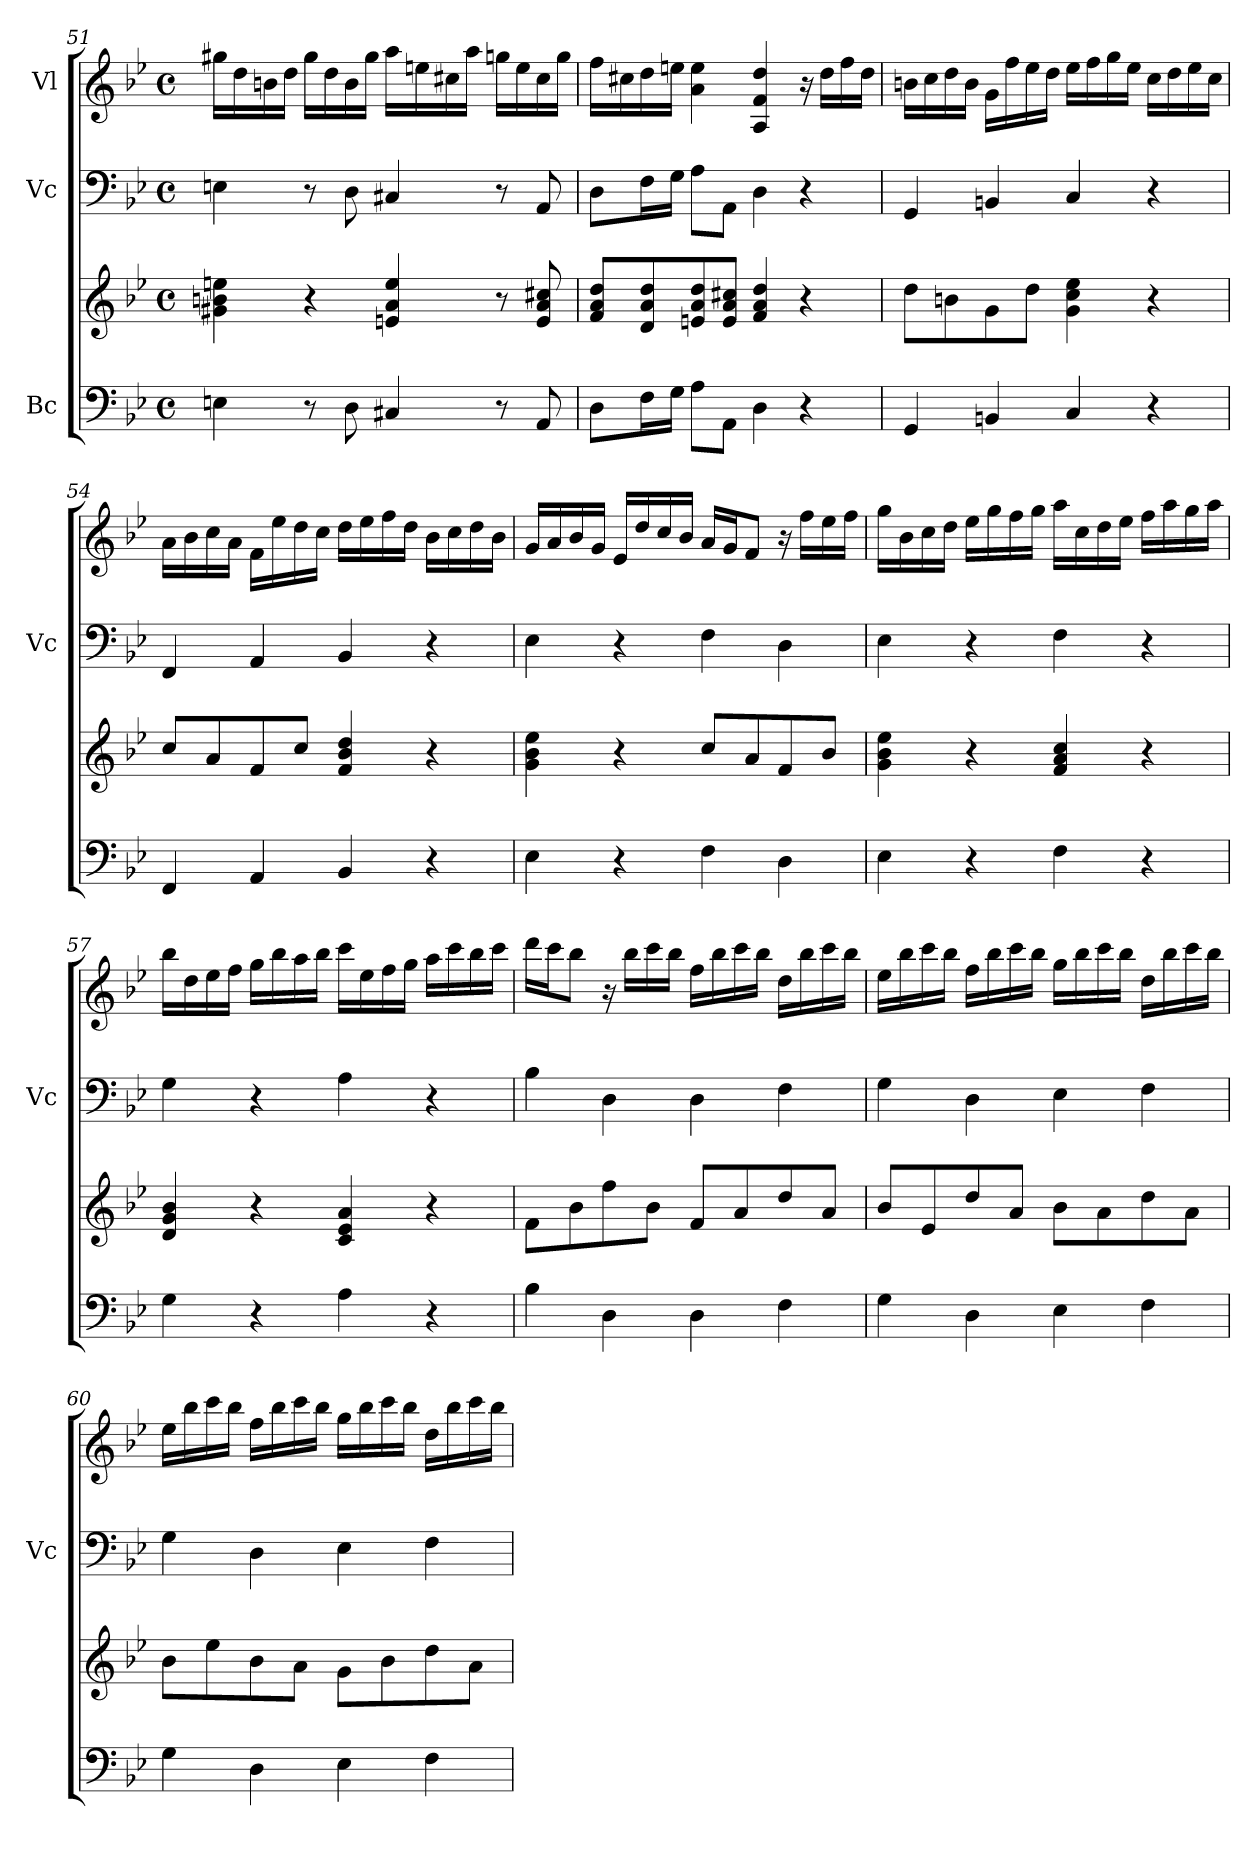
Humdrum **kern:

**kern	**kern	**kern	**kern
*part3	*part3	*part2	*part1
*staff4	*staff3	*staff2	*staff1
*I"Bc	*	*I"Vc	*I"Vl
*	*	*I'Vc	*
*clefF4	*clefG2	*clefF4	*clefG2
*k[b-e-]	*k[b-e-]	*k[b-e-]	*k[b-e-]
*M4/4	*M4/4	*M4/4	*M4/4
*met(c)	*met(c)	*met(c)	*met(c)
=51	=51	=51	=51
4En\	4g#X\ 4bn\ 4een\	4En\	16gg#X\LL
.	.	.	16dd\
.	.	.	16bn\
.	.	.	16dd\JJ
8r	4r	8r	16gg#\LL
.	.	.	16dd\
8D\	.	8D\	16b\
.	.	.	16gg#\JJ
4C#X/	4en/ 4a/ 4ee/	4C#X/	16aa\LL
.	.	.	16een\
.	.	.	16cc#X\
.	.	.	16aa\JJ
8r	8r	8r	16ggn\LL
.	.	.	16ee\
8AA/	8e/ 8a/ 8cc#X/	8AA/	16cc#\
.	.	.	16gg\JJ
=52	=52	=52	=52
8D\L	8f/ 8a/ 8dd/L	8D\L	16ff\LL
.	.	.	16cc#X\
16F\L	8d/ 8a/ 8dd/	16F\L	16dd\
16G\JJ	.	16G\JJ	16een\JJ
8A\L	8en/ 8a/ 8dd/	8A\L	4a\ 4ee\
8AA\J	8e/ 8a/ 8cc#X/J	8AA\J	.
4D\	4f/ 4a/ 4dd/	4D\	4A/ 4f/ 4dd/
4r	4r	4r	16r
.	.	.	16dd\LL
.	.	.	16ff\
.	.	.	16dd\JJ
!!LO:LB:g=z
=53	=53	=53	=53
4GG/	8dd\L	4GG/	16bn\LL
.	.	.	16cc\
.	8bn\	.	16dd\
.	.	.	16b\JJ
4BBn/	8g\	4BBn/	16g\LL
.	.	.	16ff\
.	8dd\J	.	16ee-\
.	.	.	16dd\JJ
4C/	4g\ 4cc\ 4ee-\	4C/	16ee-\LL
.	.	.	16ff\
.	.	.	16gg\
.	.	.	16ee-\JJ
4r	4r	4r	16cc\LL
.	.	.	16dd\
.	.	.	16ee-\
.	.	.	16cc\JJ
=54	=54	=54	=54
4FF/	8cc/L	4FF/	16a\LL
.	.	.	16b-\
.	8a/	.	16cc\
.	.	.	16a\JJ
4AA/	8f/	4AA/	16f\LL
.	.	.	16ee-\
.	8cc/J	.	16dd\
.	.	.	16cc\JJ
4BB-/	4f/ 4b-/ 4dd/	4BB-/	16dd\LL
.	.	.	16ee-\
.	.	.	16ff\
.	.	.	16dd\JJ
4r	4r	4r	16b-\LL
.	.	.	16cc\
.	.	.	16dd\
.	.	.	16b-\JJ
=55	=55	=55	=55
4E-\	4g\ 4b-\ 4ee-\	4E-\	16g/LL
.	.	.	16a/
.	.	.	16b-/
.	.	.	16g/JJ
4r	4r	4r	16e-/LL
.	.	.	16dd/
.	.	.	16cc/
.	.	.	16b-/JJ
4F\	8cc/L	4F\	16a/LL
.	.	.	16g/J
.	8a/	.	8f/J
4D\	8f/	4D\	16r
.	.	.	16ff\LL
.	8b-/J	.	16ee-\
.	.	.	16ff\JJ
=56	=56	=56	=56
4E-\	4g\ 4b-\ 4ee-\	4E-\	16gg\LL
.	.	.	16b-\
.	.	.	16cc\
.	.	.	16dd\JJ
4r	4r	4r	16ee-\LL
.	.	.	16gg\
.	.	.	16ff\
.	.	.	16gg\JJ
4F\	4f/ 4a/ 4cc/	4F\	16aa\LL
.	.	.	16cc\
.	.	.	16dd\
.	.	.	16ee-\JJ
4r	4r	4r	16ff\LL
.	.	.	16aa\
.	.	.	16gg\
.	.	.	16aa\JJ
!!LO:LB:g=z
=57	=57	=57	=57
4G\	4d/ 4g/ 4b-/	4G\	16bb-\LL
.	.	.	16dd\
.	.	.	16ee-\
.	.	.	16ff\JJ
4r	4r	4r	16gg\LL
.	.	.	16bb-\
.	.	.	16aa\
.	.	.	16bb-\JJ
4A\	4c/ 4e-/ 4a/	4A\	16ccc\LL
.	.	.	16ee-\
.	.	.	16ff\
.	.	.	16gg\JJ
4r	4r	4r	16aa\LL
.	.	.	16ccc\
.	.	.	16bb-\
.	.	.	16ccc\JJ
=58	=58	=58	=58
4B-\	8f\L	4B-\	16ddd\LL
.	.	.	16ccc\J
.	8b-\	.	8bb-\J
4D\	8ff\	4D\	16r
.	.	.	16bb-\LL
.	8b-\J	.	16ccc\
.	.	.	16bb-\JJ
4D\	8f/L	4D\	16ff\LL
.	.	.	16bb-\
.	8a/	.	16ccc\
.	.	.	16bb-\JJ
4F\	8dd/	4F\	16dd\LL
.	.	.	16bb-\
.	8a/J	.	16ccc\
.	.	.	16bb-\JJ
=59	=59	=59	=59
4G\	8b-/L	4G\	16ee-\LL
.	.	.	16bb-\
.	8e-/	.	16ccc\
.	.	.	16bb-\JJ
4D\	8dd/	4D\	16ff\LL
.	.	.	16bb-\
.	8a/J	.	16ccc\
.	.	.	16bb-\JJ
4E-\	8b-\L	4E-\	16gg\LL
.	.	.	16bb-\
.	8a\	.	16ccc\
.	.	.	16bb-\JJ
4F\	8dd\	4F\	16dd\LL
.	.	.	16bb-\
.	8a\J	.	16ccc\
.	.	.	16bb-\JJ
!!LO:PB:g=z
=60	=60	=60	=60
4G\	8b-\L	4G\	16ee-\LL
.	.	.	16bb-\
.	8ee-\	.	16ccc\
.	.	.	16bb-\JJ
4D\	8b-\	4D\	16ff\LL
.	.	.	16bb-\
.	8a\J	.	16ccc\
.	.	.	16bb-\JJ
4E-\	8g\L	4E-\	16gg\LL
.	.	.	16bb-\
.	8b-\	.	16ccc\
.	.	.	16bb-\JJ
4F\	8dd\	4F\	16dd\LL
.	.	.	16bb-\
.	8a\J	.	16ccc\
.	.	.	16bb-\JJ
=	=	=	=
*-	*-	*-	*-
